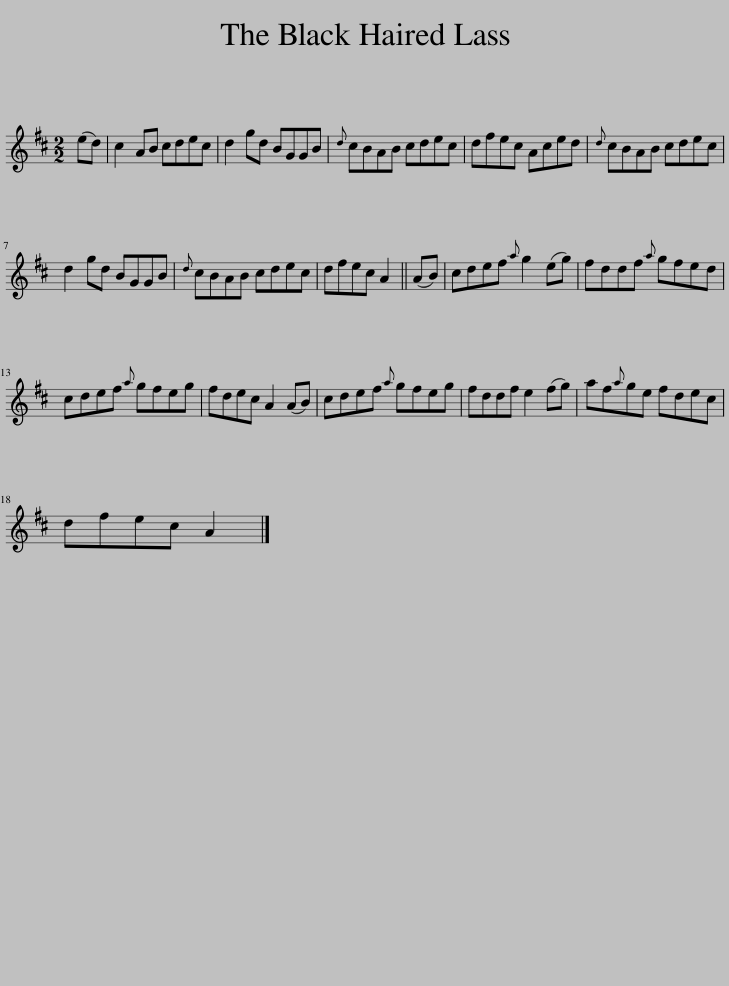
X:1
L:1/8
M:2/2
I:linebreak $
K:D
V:1 treble
V:1
 (ed) | c2 AB cdec | d2 gd BGGB |{d} cBAB cdec | dfec Aced | %5
{d} cBAB cdec |$ d2 gd BGGB |{d} cBAB cdec | dfec A2 || (AB) | %10
 cdef{a} g2 (eg) | fddf{a} gfed |$ cdef{a} gfeg | fdec A2 (AB) | cdef{a} gfeg | %15
 fddf e2 (fg) | af{a}ge fdec |$ dfec A2 |] %18
